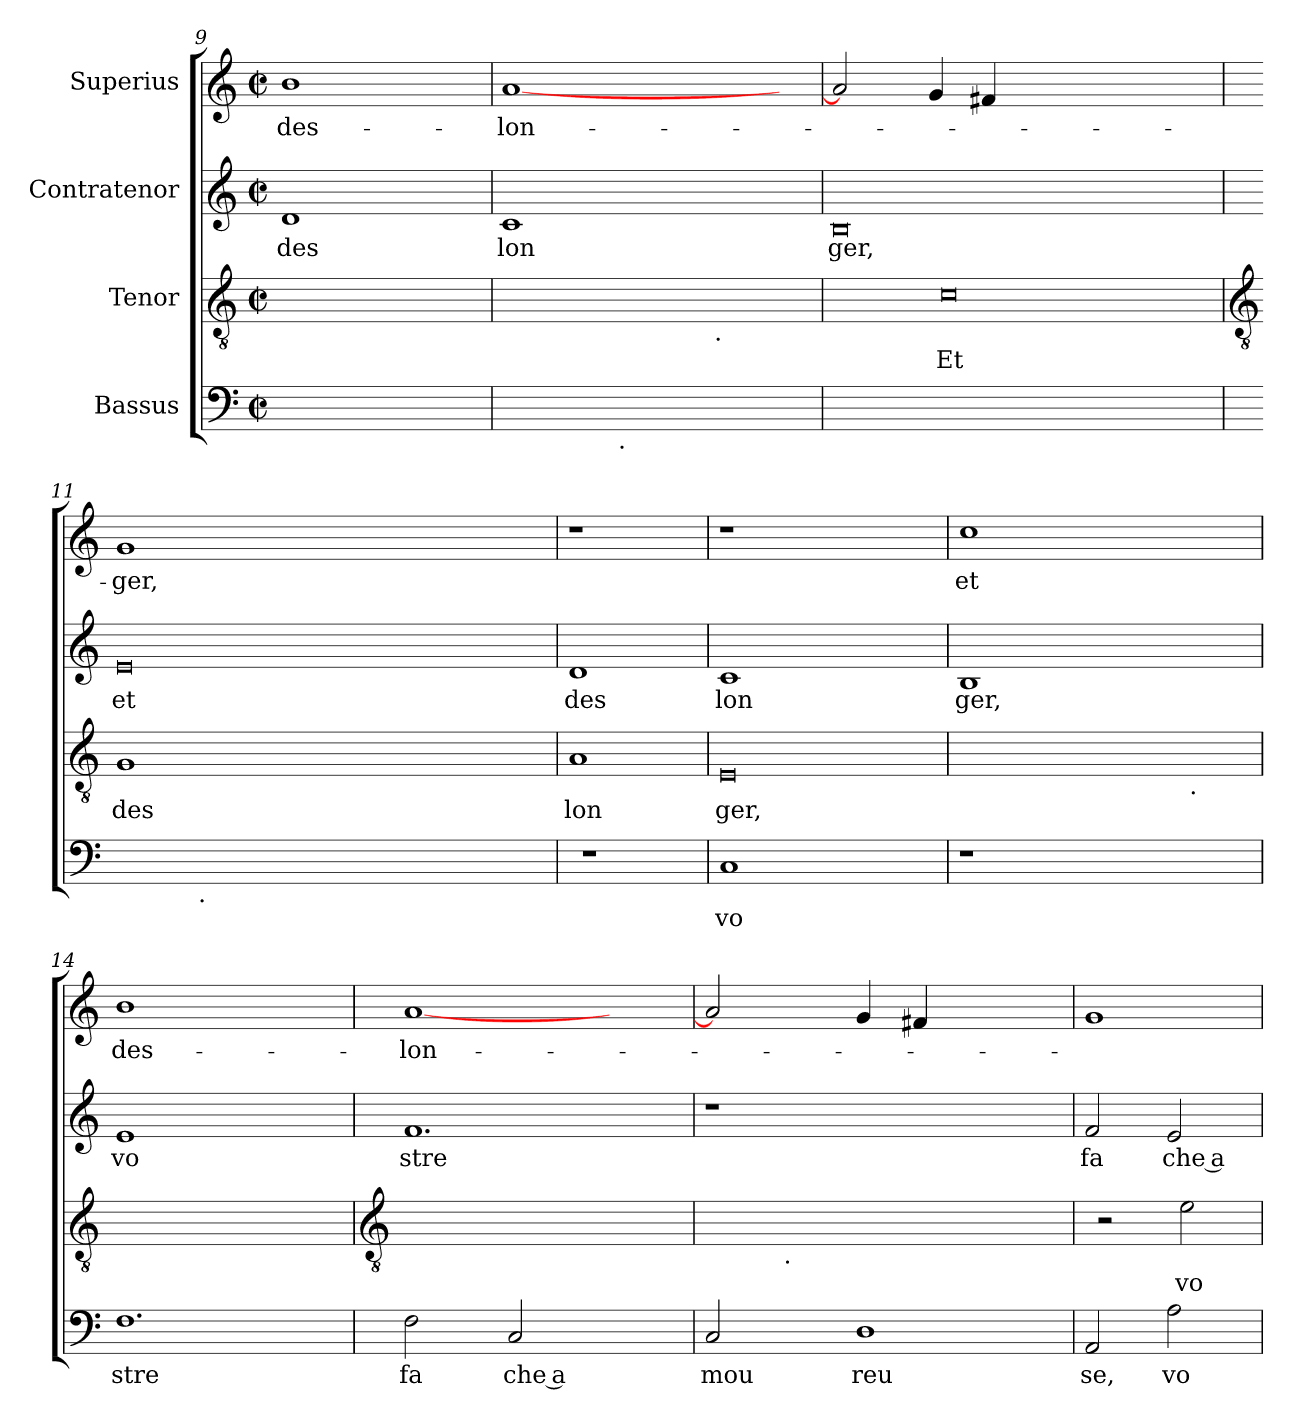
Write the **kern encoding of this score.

**kern	**text	**kern	**text	**kern	**text	**kern	**text
*part4	*part4	*part3	*part3	*part2	*part2	*part1	*part1
*staff4	*staff4	*staff3	*staff3	*staff2	*staff2	*staff1	*staff1
*I"Bassus	*	*I"Tenor	*	*I"Contratenor	*	*I"Superius	*
!!LO:LB:g=z
*clefF4	*	*clefGv2	*	*clefG2	*	*clefG2	*
*k[]	*	*k[]	*	*k[]	*	*k[]	*
*C:	*	*C:	*	*C:	*	*C:	*
*M2/2	*	*M2/2	*	*M2/2	*	*M2/2	*
*met(c|)	*	*met(c|)	*	*met(c|)	*	*met(c|)	*
=9	=9	=9	=9	=9	=9	=9	=9
!	!	!	!	!	!LO:LY:b	!	!LO:LY:b
4ryy	.	4ryy	.	1d	des	1b	des-
4ryy	.	4ryy	.	.	.	.	.
2ryy	.	4ryy	.	.	.	.	.
.	.	64ryy	.	.	.	.	.
.	.	64ryy	.	.	.	.	.
.	.	64ryy	.	.	.	.	.
.	.	4ryy	.	.	.	.	.
32.ryy	.	.	.	32.ryy	.	32.ryy	.
!!LO:LB:g=z
=10A	=10A	=10A	=10A	=10A	=10A	=10A	=10A
!	!	!	!	!	!LO:LY:b	!	!LO:LY:b
4ryy	.	4ryy	.	1c	lon	[1a	-lon-
32ryy	.	4ryy	.	.	.	.	.
32ryy	.	.	.	.	.	.	.
32ryy	.	.	.	.	.	.	.
32ryy	.	.	.	.	.	.	.
32ryy	.	.	.	.	.	.	.
32ryy	.	.	.	.	.	.	.
!LO:TX:b:t=.	!	!	!	!	!	!	!
32ryy	.	.	.	.	.	.	.
4ryy	.	.	.	.	.	.	.
.	.	32ryy	.	.	.	.	.
.	.	32ryy	.	.	.	.	.
.	.	32ryy	.	.	.	.	.
.	.	32ryy	.	.	.	.	.
.	.	32ryy	.	.	.	.	.
.	.	32ryy	.	.	.	.	.
!	!	!LO:TX:b:t=.	!	!	!	!	!
.	.	32ryy	.	.	.	.	.
4ryy	.	4ryy	.	.	.	.	.
4ryy	.	4ryy	.	.	.	.	.
.	.	.	.	8..ryy	.	8..ryy	.
=11A	=11A	=11A	=11A	=11A	=11A	=11A	=11A
!	!	!	!	!	!LO:LY:b	!	!
4ryy	.	4ryy	.	0B	ger,	2a/]	.
32ryy	.	4ryy	.	.	.	.	.
4ryy	.	.	.	.	.	.	.
.	.	32ryy	.	.	.	4g/	.
!	!	!	!LO:LY:b	!	!	!	!
4ryy	.	0c	Et	.	.	.	.
.	.	.	.	.	.	4f#X/	.
4ryy	.	.	.	.	.	.	.
.	.	.	.	.	.	1ryy	.
1.ryy	.	.	.	.	.	.	.
.	.	.	.	2ryy	.	2ryy	.
.	.	.	.	32ryy	.	32ryy	.
!!LO:LB:g=z
=11B	=11B	=11B	=11B	=11B	=11B	=11B	=11B
*	*	*clefGv2	*	*	*	*	*
!	!	!	!LO:LY:b	!	!LO:LY:b	!	!LO:LY:b
32ryy	.	1G	des	0e	et	1g	-ger,
32ryy	.	.	.	.	.	.	.
32ryy	.	.	.	.	.	.	.
32ryy	.	.	.	.	.	.	.
32ryy	.	.	.	.	.	.	.
32ryy	.	.	.	.	.	.	.
!LO:TX:b:t=.	!	!	!	!	!	!	!
32ryy	.	.	.	.	.	.	.
4ryy	.	.	.	.	.	.	.
4ryy	.	.	.	.	.	.	.
4ryy	.	.	.	.	.	.	.
4ryy	.	.	.	.	.	.	.
.	.	1ryy	.	.	.	1ryy	.
2ryy	.	.	.	.	.	.	.
4ryy	.	.	.	.	.	.	.
32ryy	.	.	.	.	.	.	.
!!LO:LB:g=z
=12A	=12A	=12A	=12A	=12A	=12A	=12A	=12A
!	!	!	!LO:LY:b	!	!LO:LY:b	!	!
32ryy	.	1A	lon	1d	des	1r	.
1r	.	.	.	.	.	.	.
.	.	32ryy	.	32ryy	.	32ryy	.
=12B	=12B	=12B	=12B	=12B	=12B	=12B	=12B
!	!LO:LY:b	!	!LO:LY:b	!	!LO:LY:b	!	!
1C	vo	0E	ger,	1c	lon	1r	.
1ryy	.	.	.	1ryy	.	1ryy	.
!!LO:LB:g=z
=13	=13	=13	=13	=13	=13	=13	=13
!	!	!	!	!	!LO:LY:b	!	!LO:LY:b
1r	.	4ryy	.	1B	ger,	1cc	et
.	.	4ryy	.	.	.	.	.
.	.	4ryy	.	.	.	.	.
.	.	32ryy	.	.	.	.	.
.	.	32ryy	.	.	.	.	.
.	.	32ryy	.	.	.	.	.
.	.	32ryy	.	.	.	.	.
.	.	32ryy	.	.	.	.	.
.	.	32ryy	.	.	.	.	.
!	!	!LO:TX:b:t=.	!	!	!	!	!
.	.	32ryy	.	.	.	.	.
.	.	4ryy	.	.	.	.	.
8..ryy	.	.	.	8..ryy	.	8..ryy	.
!!LO:LB:g=z
=14A	=14A	=14A	=14A	=14A	=14A	=14A	=14A
!	!LO:LY:b	!	!	!	!LO:LY:b	!	!LO:LY:b
1.F	stre	4ryy	.	1e	vo	1b	des-
.	.	4ryy	.	.	.	.	.
.	.	1ryy	.	.	.	.	.
.	.	.	.	2ryy	.	2ryy	.
!!LO:LB:g=z
=15A	=15A	=15A	=15A	=15A	=15A	=15A	=15A
*	*	*clefGv2	*	*	*	*	*
!	!LO:LY:b	!	!	!	!LO:LY:b	!	!LO:LY:b
2F\	fa	4ryy	.	1.f	stre	[1a	-lon-
.	.	32ryy	.	.	.	.	.
.	.	4ryy	.	.	.	.	.
!	!LO:LY:b	!	!	!	!	!	!
2C/	che a	.	.	.	.	.	.
.	.	4ryy	.	.	.	.	.
.	.	4ryy	.	.	.	.	.
2ryy	.	.	.	.	.	2ryy	.
.	.	4...ryy	.	.	.	.	.
=15B	=15B	=15B	=15B	=15B	=15B	=15B	=15B
!	!LO:LY:b	!	!	!	!	!	!
2C/	mou	32ryy	.	1r	.	2a/]	.
.	.	32ryy	.	.	.	.	.
.	.	32ryy	.	.	.	.	.
.	.	32ryy	.	.	.	.	.
.	.	32ryy	.	.	.	.	.
.	.	32ryy	.	.	.	.	.
!	!	!LO:TX:b:t=.	!	!	!	!	!
.	.	32ryy	.	.	.	.	.
.	.	4ryy	.	.	.	.	.
.	.	4ryy	.	.	.	.	.
!	!LO:LY:b	!	!	!	!	!	!
1D	reu	.	.	.	.	4g/	.
.	.	4ryy	.	.	.	.	.
.	.	.	.	.	.	4f#X/	.
.	.	4ryy	.	.	.	.	.
.	.	.	.	2ryy	.	2ryy	.
.	.	4ryy	.	.	.	.	.
.	.	32ryy	.	.	.	.	.
!!LO:LB:g=z
=16A	=16A	=16A	=16A	=16A	=16A	=16A	=16A
!	!LO:LY:b	!	!	!	!LO:LY:b	!	!
2AA/	se,	32ryy	.	2f/	fa	1g	.
.	.	2r	.	.	.	.	.
!	!LO:LY:b	!	!	!	!LO:LY:b	!	!
2A\	vo	.	.	2e/	che a	.	.
!	!	!	!LO:LY:b	!	!	!	!
.	.	2e\	vo	.	.	.	.
32ryy	.	.	.	32ryy	.	32ryy	.
=	=	=	=	=	=	=	=
*-	*-	*-	*-	*-	*-	*-	*-
